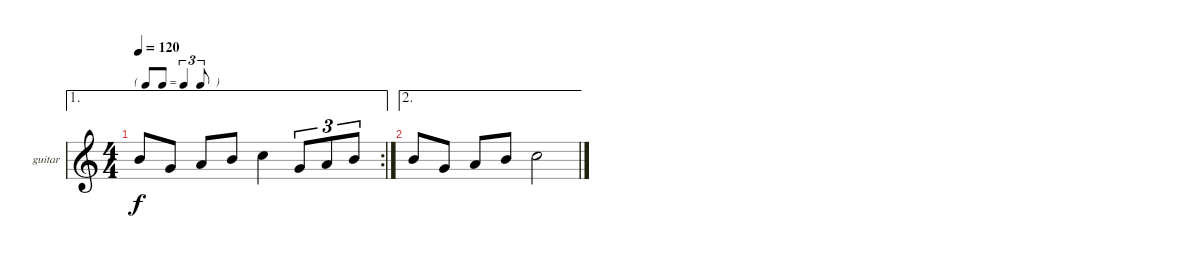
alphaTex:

\bracketExtendMode groupsimilarinstruments
\firstSystemTrackNameOrientation horizontal
\otherSystemsTrackNameOrientation horizontal
\track ("guitar" "guitar") {instrument acousticguitarsteel}
\staff {score}
\tuning (E4 B3 G3 D3 A2 E2)
\ae 1
\rc 2
\ts (4 4)
\tf triplet8th
\tempo 120
\clef g2
\ks c
0.2.8{dy f} 0.3.8 2.3.8 0.2.8 1.2.4 0.3.8{tu (3 2)} 2.3.8{tu (3 2)} 0.2.8{tu (3 2)} |
\ae 2
0.2.8 0.3.8 2.3.8 0.2.8 1.2.2
